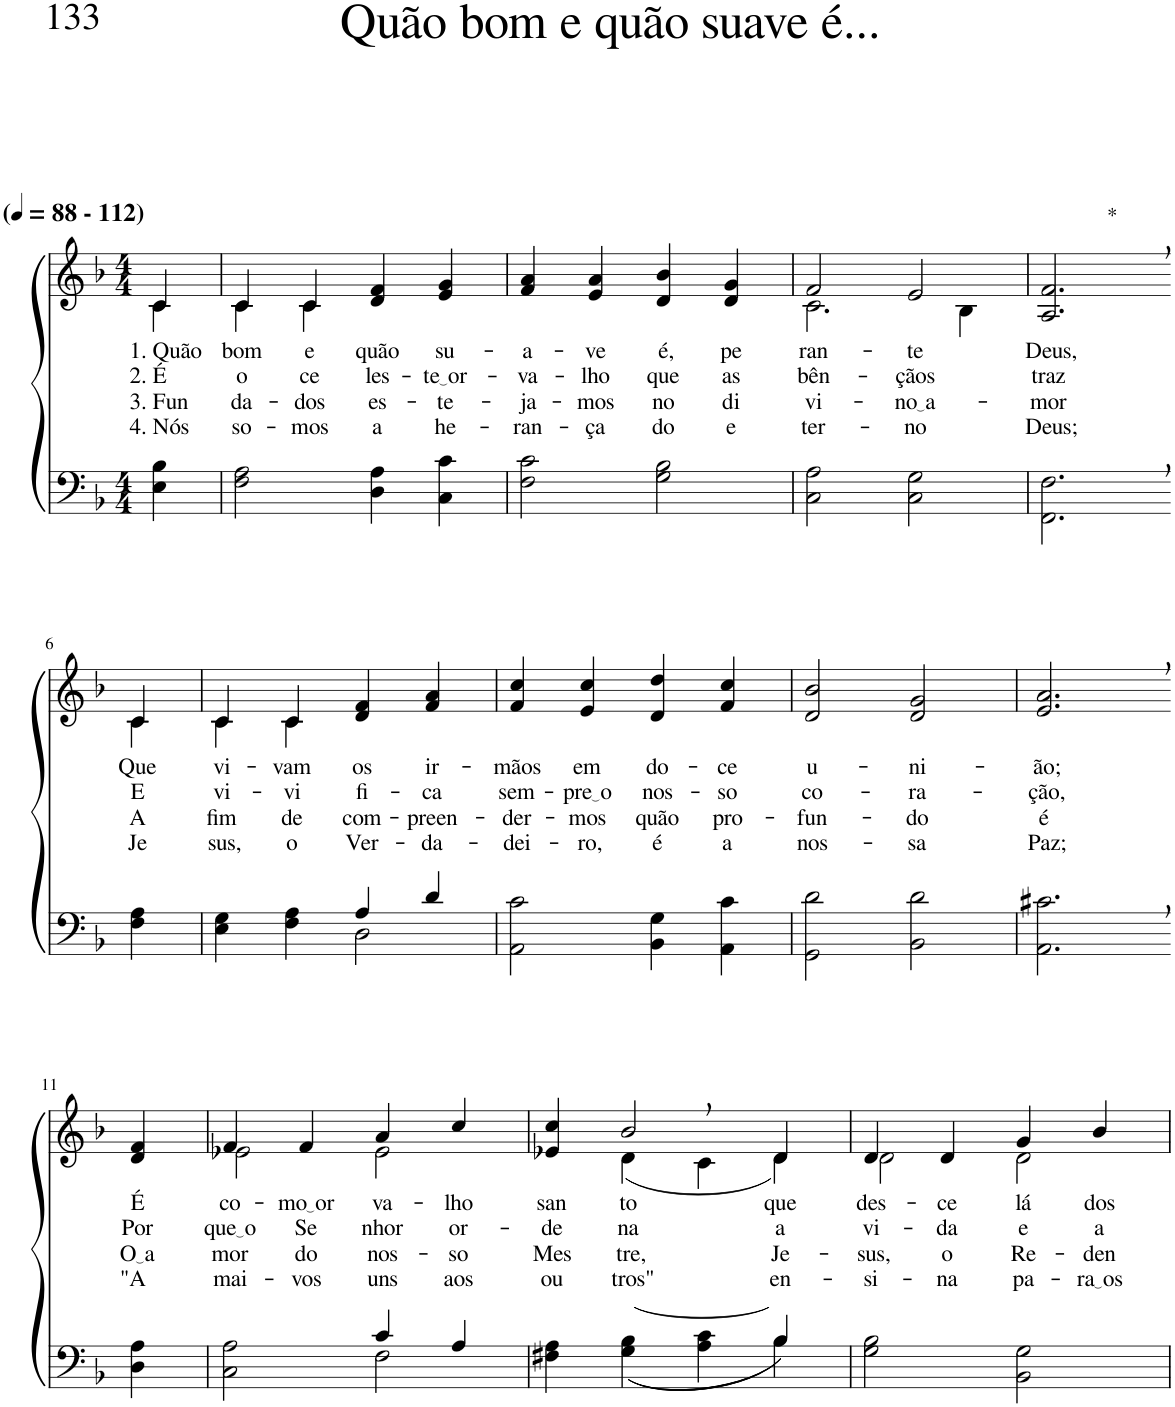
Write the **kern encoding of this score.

**kern	**kern	**text	**text	**text	**text
*part2	*part1	*part1	*part1	*part1	*part1
*staff2	*staff1	*staff1	*staff1	*staff1	*staff1
*I"Parte III e IV	*I"Parte I e II	*	*	*	*
*clefF4	*clefG2	*	*	*	*
*k[b-]	*k[b-]	*	*	*	*
*M4/4	*M4/4	*	*	*	*
*MM88	*MM88	*	*	*	*
=1	=1	=1	=1	=1	=1
!	!LO:TX:a:B:t=(	!	!	!	!
!	!LO:TX:a:B:t=- 112)	!	!	!	!
!	!	!LO:LY:b	!LO:LY:b	!LO:LY:b	!LO:LY:b
*	*^	*	*	*	*
4E\ 4B-\	4c\	4c/	1. Quão	2. É	3. Fun-	4. Nós
=2	=2	=2	=2	=2	=2	=2
!	!	!	!LO:LY:b	!LO:LY:b	!LO:LY:b	!LO:LY:b
2F\ 2A\	4c/	4c\	bom	o	-da-	so-
!	!	!	!LO:LY:b	!LO:LY:b	!LO:LY:b	!LO:LY:b
.	4c/	4c\	e	ce-	-dos	-mos
!	!	!	!LO:LY:b	!LO:LY:b	!LO:LY:b	!LO:LY:b
4D\ 4A\	4d/ 4f/	2ryy	quão	-les-	es-	a
!	!	!	!LO:LY:b	!LO:LY:b	!LO:LY:b	!LO:LY:b
4C\ 4c\	4e/ 4g/	.	su-	te or	-te-	he-
*	*v	*v	*	*	*	*
=3	=3	=3	=3	=3	=3
!	!	!LO:LY:b	!LO:LY:b	!LO:LY:b	!LO:LY:b
2F\ 2c\	4f/ 4a/	-a-	-va-	-ja-	-ran-
!	!	!LO:LY:b	!LO:LY:b	!LO:LY:b	!LO:LY:b
.	4e/ 4a/	-ve	-lho	-mos	-ça
!	!	!LO:LY:b	!LO:LY:b	!LO:LY:b	!LO:LY:b
2G\ 2B-\	4d/ 4b-/	é,	que	no	do
!	!	!LO:LY:b	!LO:LY:b	!LO:LY:b	!LO:LY:b
.	4d/ 4g/	pe-	as	di-	e-
=4	=4	=4	=4	=4	=4
*	*^	*	*	*	*
!	!	!	!LO:LY:b	!LO:LY:b	!LO:LY:b	!LO:LY:b
2C\ 2A\	2f/	2.c\	-ran-	bên-	-vi-	-ter-
!	!	!	!LO:LY:b	!LO:LY:b	!LO:LY:b	!LO:LY:b
2C\ 2G\	2e/	.	-te	-çãos	no a	-no
.	.	4B-\	.	.	.	.
=5	=5	=5	=5	=5	=5	=5
!	!LO:TX:a:t=*	!	!	!	!	!
!	!	!	!LO:LY:b	!LO:LY:b	!LO:LY:b	!LO:LY:b
*	*v	*v	*	*	*	*
2.FF\, 2.F\,	2.A/, 2.f/,	Deus,	traz	-mor	Deus;
!!LO:LB:g=z
=6-	=6-	=6-	=6-	=6-	=6-
!	!	!LO:LY:b	!LO:LY:b	!LO:LY:b	!LO:LY:b
*	*^	*	*	*	*
4F\ 4A\	4c\	4c/	Que	E	A	Je-
=7	=7	=7	=7	=7	=7	=7
*^	*	*	*	*	*	*
!	!	!	!	!LO:LY:b	!LO:LY:b	!LO:LY:b	!LO:LY:b
2ryy	4E\ 4G\	4c/	4c\	vi-	vi-	fim	-sus,
!	!	!	!	!LO:LY:b	!LO:LY:b	!LO:LY:b	!LO:LY:b
.	4F\ 4A\	4c/	4c\	-vam	-vi-	de	o
!	!	!	!	!LO:LY:b	!LO:LY:b	!LO:LY:b	!LO:LY:b
4A/	2D\	4d/ 4f/	2ryy	os	-fi-	com-	Ver-
!	!	!	!	!LO:LY:b	!LO:LY:b	!LO:LY:b	!LO:LY:b
4d/	.	4f/ 4a/	.	ir-	-ca	-preen-	-da-
*v	*v	*	*	*	*	*	*
*	*v	*v	*	*	*	*
=8	=8	=8	=8	=8	=8
!	!	!LO:LY:b	!LO:LY:b	!LO:LY:b	!LO:LY:b
2AA\ 2c\	4f/ 4cc/	-mãos	sem-	-der-	-dei-
!	!	!LO:LY:b	!LO:LY:b	!LO:LY:b	!LO:LY:b
.	4e/ 4cc/	em	pre o	-mos	-ro,
!	!	!LO:LY:b	!LO:LY:b	!LO:LY:b	!LO:LY:b
4BB-\ 4G\	4d/ 4dd/	do-	nos-	quão	é
!	!	!LO:LY:b	!LO:LY:b	!LO:LY:b	!LO:LY:b
4AA\ 4c\	4f/ 4cc/	-ce	-so	pro-	a
=9	=9	=9	=9	=9	=9
!	!	!LO:LY:b	!LO:LY:b	!LO:LY:b	!LO:LY:b
2GG\ 2d\	2d/ 2b-/	u-	co-	-fun-	nos-
!	!	!LO:LY:b	!LO:LY:b	!LO:LY:b	!LO:LY:b
2BB-\ 2d\	2d/ 2g/	-ni-	-ra-	-do	-sa
=10	=10	=10	=10	=10	=10
!	!	!LO:LY:b	!LO:LY:b	!LO:LY:b	!LO:LY:b
2.AA\, 2.c#X\,	2.e/, 2.a/,	-ão;	-ção,	é	Paz;
!!LO:LB:g=z
=11-	=11-	=11-	=11-	=11-	=11-
!	!	!LO:LY:b	!LO:LY:b	!LO:LY:b	!LO:LY:b
4D\ 4A\	4d/ 4f/	É	Por-	O a	"A-
=12	=12	=12	=12	=12	=12
*^	*^	*	*	*	*
!	!	!	!	!LO:LY:b	!LO:LY:b	!LO:LY:b	!LO:LY:b
2ryy	2C\ 2A\	4f/	2e-X\	co-	que o	mor	-mai-
!	!	!	!	!LO:LY:b	!LO:LY:b	!LO:LY:b	!LO:LY:b
.	.	4f/	.	mo or	Se-	do	-vos
!	!	!	!	!LO:LY:b	!LO:LY:b	!LO:LY:b	!LO:LY:b
4c/	2F\	4a/	2e-\	va-	-nhor	nos-	uns
!	!	!	!	!LO:LY:b	!LO:LY:b	!LO:LY:b	!LO:LY:b
4A/	.	4cc/	.	-lho	or-	-so	aos
=13	=13	=13	=13	=13	=13	=13	=13
!	!	!	!	!LO:LY:b	!LO:LY:b	!LO:LY:b	!LO:LY:b
2.ryy	4F#X\ 4A\	4e-X/ 4cc/	4ryy	san-	-de-	Mes-	ou-
!	!	!	!	!LO:LY:b	!LO:LY:b	!LO:LY:b	!LO:LY:b
.	4G\ [4B-\	2b-,/	(4d\	-to	-na	-tre,	-tros"
.	4A\ 4c\	.	4c\	.	.	.	.
!	!	!	!	!LO:LY:b	!LO:LY:b	!LO:LY:b	!LO:LY:b
((4B-/	4B-\]	4d/	4d\)	que	a	Je-	en-
=14	=14	=14	=14	=14	=14	=14	=14
!	!	!	!	!LO:LY:b	!LO:LY:b	!LO:LY:b	!LO:LY:b
*v	*v	*	*	*	*	*	*
2G\ 2B-\	4d/	2d\	des-	vi-	-sus,	-si-
!	!	!	!LO:LY:b	!LO:LY:b	!LO:LY:b	!LO:LY:b
.	4d/	.	-ce	-da	o	-na
!	!	!	!LO:LY:b	!LO:LY:b	!LO:LY:b	!LO:LY:b
2BB-\ 2G\	4g/	2d\	lá	e	Re-	pa-
!	!	!	!LO:LY:b	!LO:LY:b	!LO:LY:b	!LO:LY:b
.	4b-/	.	dos	a	-den-	ra os
*	*v	*v	*	*	*	*
=	=	=	=	=	=
*-	*-	*-	*-	*-	*-
